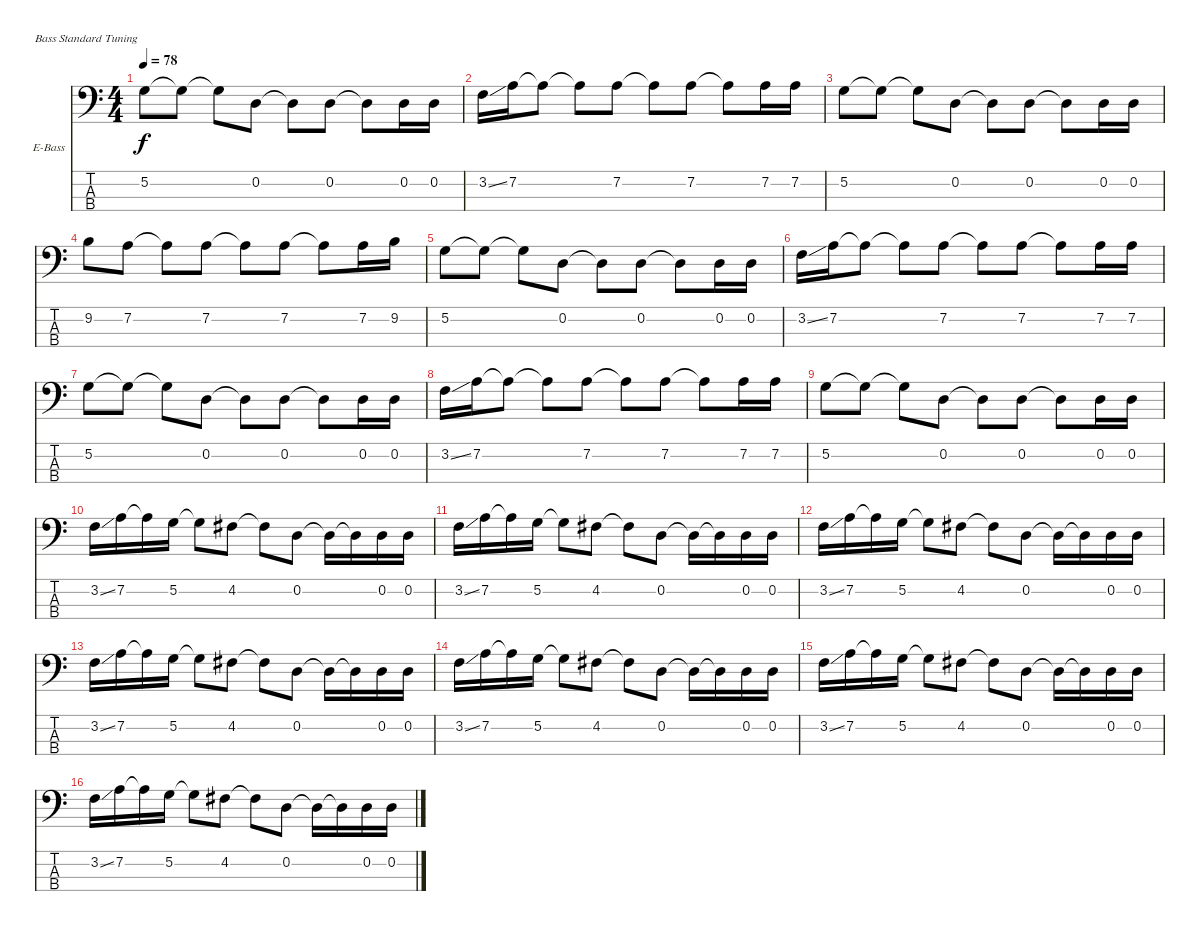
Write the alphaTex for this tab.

\defaultSystemsLayout 4
\bracketExtendMode nobrackets
\firstSystemTrackNameOrientation horizontal
\otherSystemsTrackNameOrientation horizontal
\track ("Jeff Ament" "E-Bass") {instrument electricbassfinger}
\staff {score tabs}
\tuning (G2 D2 A1 E1)
\ts (4 4)
\tempo 78
\clef f4
\ks c
5.2.8{dy f} 5.2{t}.8 5.2{t}.8 0.2.8 0.2{t}.8 0.2.8 0.2{t}.8 0.2.16 0.2.16 |
3.2{ss}.16 7.2.16 7.2{t}.8 7.2{t}.8 7.2.8 7.2{t}.8 7.2.8 7.2{t}.8 7.2.16 7.2.16 |
5.2.8 5.2{t}.8 5.2{t}.8 0.2.8 0.2{t}.8 0.2.8 0.2{t}.8 0.2.16 0.2.16 |
9.2.8 7.2.8 7.2{t}.8 7.2.8 7.2{t}.8 7.2.8 7.2{t}.8 7.2.16 9.2.16 |
5.2.8 5.2{t}.8 5.2{t}.8 0.2.8 0.2{t}.8 0.2.8 0.2{t}.8 0.2.16 0.2.16 |
3.2{ss}.16 7.2.16 7.2{t}.8 7.2{t}.8 7.2.8 7.2{t}.8 7.2.8 7.2{t}.8 7.2.16 7.2.16 |
5.2.8 5.2{t}.8 5.2{t}.8 0.2.8 0.2{t}.8 0.2.8 0.2{t}.8 0.2.16 0.2.16 |
3.2{ss}.16 7.2.16 7.2{t}.8 7.2{t}.8 7.2.8 7.2{t}.8 7.2.8 7.2{t}.8 7.2.16 7.2.16 |
5.2.8 5.2{t}.8 5.2{t}.8 0.2.8 0.2{t}.8 0.2.8 0.2{t}.8 0.2.16 0.2.16 |
3.2{ss}.16 7.2.16 7.2{t}.16 5.2.16 5.2{t}.8 4.2.8 4.2{t}.8 0.2.8 0.2{t}.16 0.2{t}.16 0.2.16 0.2.16 |
3.2{ss}.16 7.2.16 7.2{t}.16 5.2.16 5.2{t}.8 4.2.8 4.2{t}.8 0.2.8 0.2{t}.16 0.2{t}.16 0.2.16 0.2.16 |
3.2{ss}.16 7.2.16 7.2{t}.16 5.2.16 5.2{t}.8 4.2.8 4.2{t}.8 0.2.8 0.2{t}.16 0.2{t}.16 0.2.16 0.2.16 |
3.2{ss}.16 7.2.16 7.2{t}.16 5.2.16 5.2{t}.8 4.2.8 4.2{t}.8 0.2.8 0.2{t}.16 0.2{t}.16 0.2.16 0.2.16 |
3.2{ss}.16 7.2.16 7.2{t}.16 5.2.16 5.2{t}.8 4.2.8 4.2{t}.8 0.2.8 0.2{t}.16 0.2{t}.16 0.2.16 0.2.16 |
3.2{ss}.16 7.2.16 7.2{t}.16 5.2.16 5.2{t}.8 4.2.8 4.2{t}.8 0.2.8 0.2{t}.16 0.2{t}.16 0.2.16 0.2.16 |
3.2{ss}.16 7.2.16 7.2{t}.16 5.2.16 5.2{t}.8 4.2.8 4.2{t}.8 0.2.8 0.2{t}.16 0.2{t}.16 0.2.16 0.2.16
